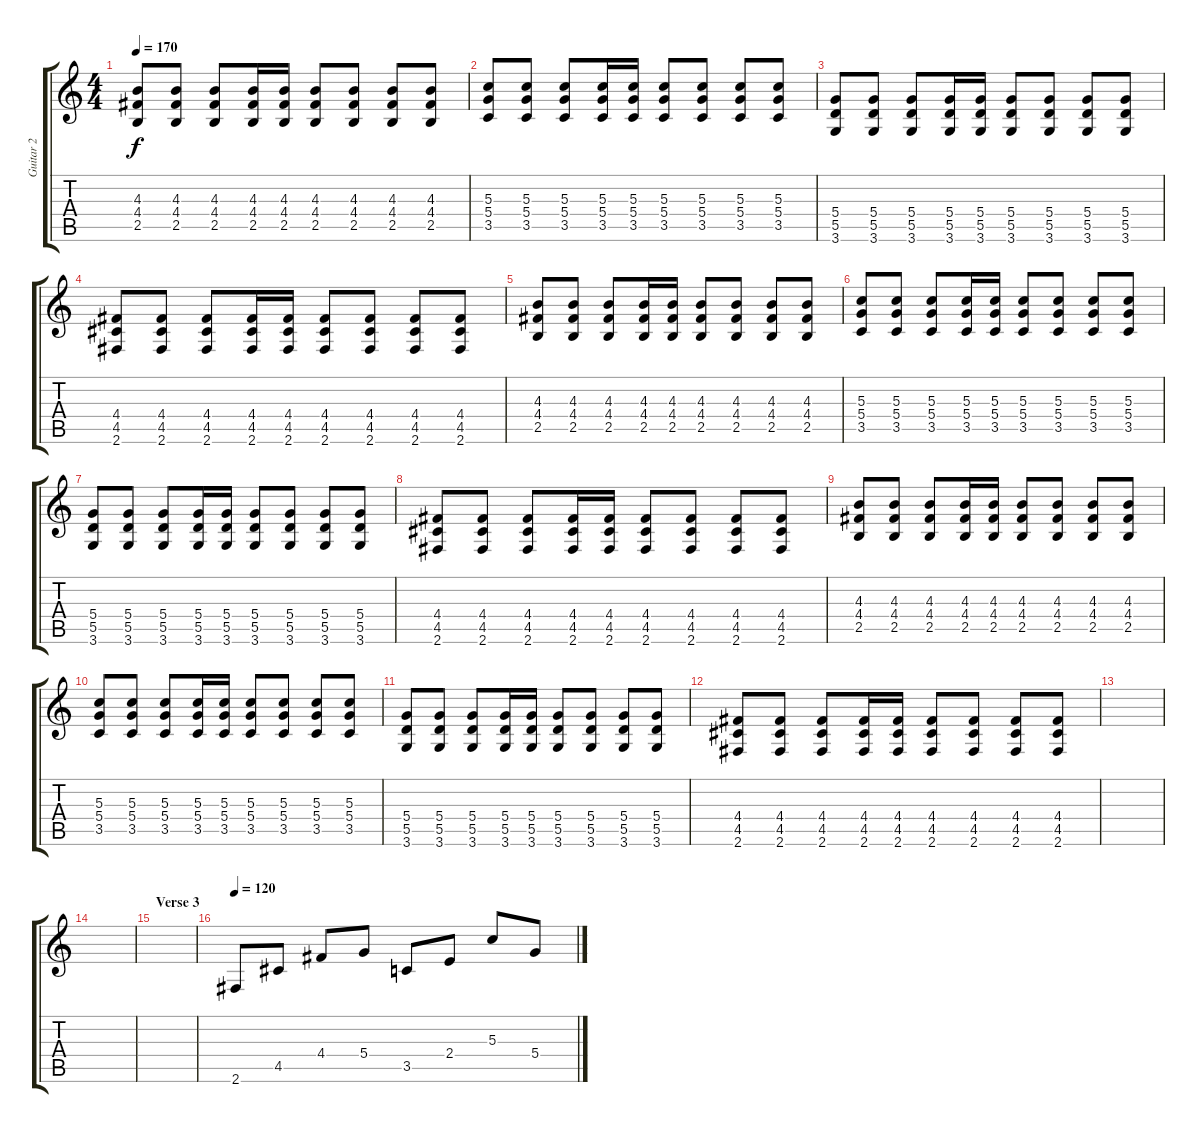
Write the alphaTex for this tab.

\track ("Guitar 2" "Guitar 2") {instrument distortionguitar}
\staff {score tabs}
\tuning (E4 B3 G3 D3 A2 E2) {hide}
\ts (4 4)
\tempo 170
\clef g2
\ks c
(4.3 4.4 2.5).8{dy f} (4.3 4.4 2.5).8 (4.3 4.4 2.5).8 (4.3 4.4 2.5).16 (4.3 4.4 2.5).16 (4.3 4.4 2.5).8 (4.3 4.4 2.5).8 (4.3 4.4 2.5).8 (4.3 4.4 2.5).8 |
(5.3 5.4 3.5).8 (5.3 5.4 3.5).8 (5.3 5.4 3.5).8 (5.3 5.4 3.5).16 (5.3 5.4 3.5).16 (5.3 5.4 3.5).8 (5.3 5.4 3.5).8 (5.3 5.4 3.5).8 (5.3 5.4 3.5).8 |
(5.4 5.5 3.6).8 (5.4 5.5 3.6).8 (5.4 5.5 3.6).8 (5.4 5.5 3.6).16 (5.4 5.5 3.6).16 (5.4 5.5 3.6).8 (5.4 5.5 3.6).8 (5.4 5.5 3.6).8 (5.4 5.5 3.6).8 |
(4.4 4.5 2.6).8 (4.4 4.5 2.6).8 (4.4 4.5 2.6).8 (4.4 4.5 2.6).16 (4.4 4.5 2.6).16 (4.4 4.5 2.6).8 (4.4 4.5 2.6).8 (4.4 4.5 2.6).8 (4.4 4.5 2.6).8 |
(4.3 4.4 2.5).8 (4.3 4.4 2.5).8 (4.3 4.4 2.5).8 (4.3 4.4 2.5).16 (4.3 4.4 2.5).16 (4.3 4.4 2.5).8 (4.3 4.4 2.5).8 (4.3 4.4 2.5).8 (4.3 4.4 2.5).8 |
(5.3 5.4 3.5).8 (5.3 5.4 3.5).8 (5.3 5.4 3.5).8 (5.3 5.4 3.5).16 (5.3 5.4 3.5).16 (5.3 5.4 3.5).8 (5.3 5.4 3.5).8 (5.3 5.4 3.5).8 (5.3 5.4 3.5).8 |
(5.4 5.5 3.6).8 (5.4 5.5 3.6).8 (5.4 5.5 3.6).8 (5.4 5.5 3.6).16 (5.4 5.5 3.6).16 (5.4 5.5 3.6).8 (5.4 5.5 3.6).8 (5.4 5.5 3.6).8 (5.4 5.5 3.6).8 |
(4.4 4.5 2.6).8 (4.4 4.5 2.6).8 (4.4 4.5 2.6).8 (4.4 4.5 2.6).16 (4.4 4.5 2.6).16 (4.4 4.5 2.6).8 (4.4 4.5 2.6).8 (4.4 4.5 2.6).8 (4.4 4.5 2.6).8 |
(4.3 4.4 2.5).8 (4.3 4.4 2.5).8 (4.3 4.4 2.5).8 (4.3 4.4 2.5).16 (4.3 4.4 2.5).16 (4.3 4.4 2.5).8 (4.3 4.4 2.5).8 (4.3 4.4 2.5).8 (4.3 4.4 2.5).8 |
(5.3 5.4 3.5).8 (5.3 5.4 3.5).8 (5.3 5.4 3.5).8 (5.3 5.4 3.5).16 (5.3 5.4 3.5).16 (5.3 5.4 3.5).8 (5.3 5.4 3.5).8 (5.3 5.4 3.5).8 (5.3 5.4 3.5).8 |
(5.4 5.5 3.6).8 (5.4 5.5 3.6).8 (5.4 5.5 3.6).8 (5.4 5.5 3.6).16 (5.4 5.5 3.6).16 (5.4 5.5 3.6).8 (5.4 5.5 3.6).8 (5.4 5.5 3.6).8 (5.4 5.5 3.6).8 |
(4.4 4.5 2.6).8 (4.4 4.5 2.6).8 (4.4 4.5 2.6).8 (4.4 4.5 2.6).16 (4.4 4.5 2.6).16 (4.4 4.5 2.6).8 (4.4 4.5 2.6).8 (4.4 4.5 2.6).8 (4.4 4.5 2.6).8 |
|
|
\section ("" "Verse 3")
|
\tempo 120
2.6.8{volume 13 instrument acousticguitarsteel} 4.5.8 4.4.8 5.4.8 3.5.8 2.4.8 5.3.8 5.4.8
